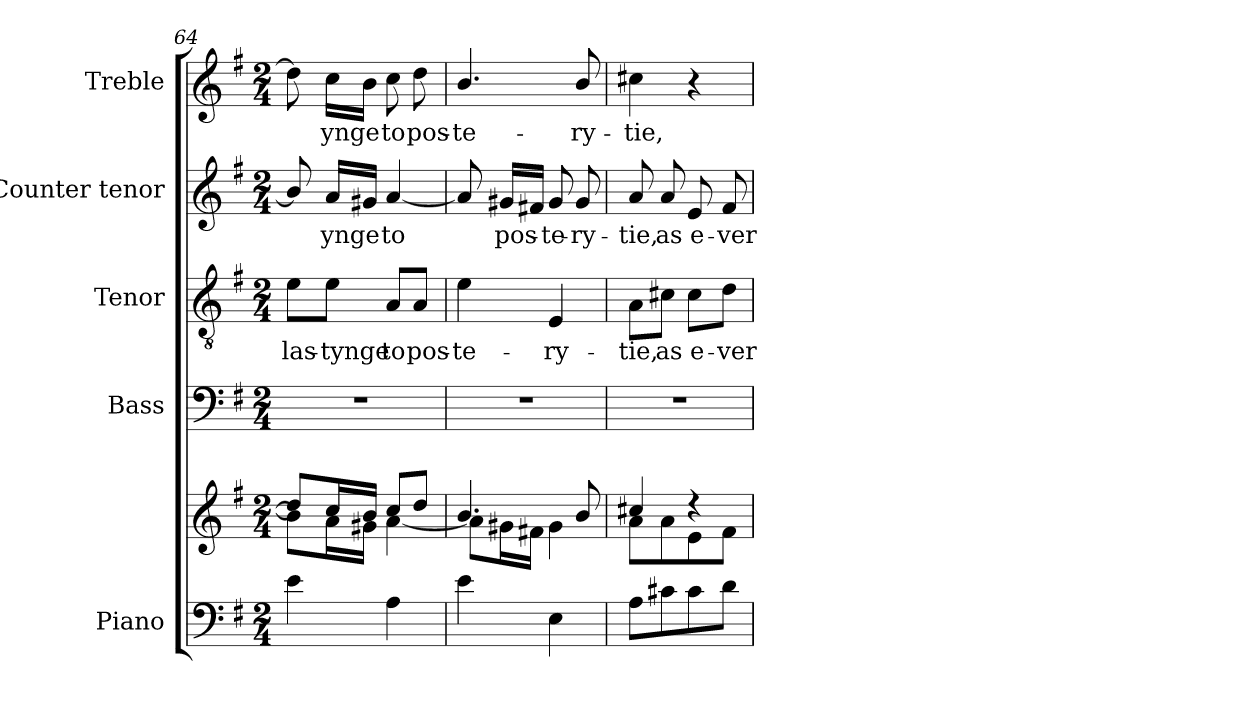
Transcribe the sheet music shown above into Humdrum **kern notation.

**kern	**kern	**kern	**kern	**text	**kern	**text	**kern	**text
*part5	*part5	*part4	*part3	*part3	*part2	*part2	*part1	*part1
*staff6	*staff5	*staff4	*staff3	*staff3	*staff2	*staff2	*staff1	*staff1
*I"Piano	*	*I"Bass	*I"Tenor	*	*I"Counter tenor	*	*I"Treble	*
*I'Pno.	*	*I'B.	*I'T.	*	*	*	*	*
*clefF4	*clefG2	*clefF4	*clefGv2	*	*clefG2	*	*clefG2	*
*	*	*	*ITrd7c12	*	*	*	*	*
*k[f#]	*k[f#]	*k[f#]	*k[f#]	*	*k[f#]	*	*k[f#]	*
*G:	*G:	*G:	*G:	*	*G:	*	*G:	*
*M2/4	*M2/4	*M2/4	*M2/4	*	*M2/4	*	*M2/4	*
=64	=64	=64	=64	=64	=64	=64	=64	=64
*	*^	*	*	*	*	*	*	*
!	!	!	!LO:N:vis=1	!	!	!	!	!	!
!	!	!	!	!	!LO:LY:b:color=#000000	!	!	!	!
4ei\	8ddi/L]	8bi\L]	2r	8Ei\L	-las-	8bi/]	.	8ddi\]	.
!	!	!	!	!	!LO:LY:b:color=#000000	!	!	!	!
!	!	!	!	!	!	!	!LO:LY:b:color=#000000	!	!
!	!	!	!	!	!	!	!	!	!LO:LY:b:color=#000000
.	16cci/L	16ai\L	.	8Ei\J	-tynge	16ai/LL	-ynge	16cci\LL	-ynge
.	16bi/JJ	16g#Xi\JJ	.	.	.	16g#Xi/JJ	.	16bi\JJ	.
!	!	!	!	!	!LO:LY:b:color=#000000	!	!	!	!
!	!	!	!	!	!	!	!LO:LY:b:color=#000000	!	!
!	!	!	!	!	!	!	!	!	!LO:LY:b:color=#000000
4Ai\	8cci/L	[4ai\	.	8AAi/L	to	[4ai/	to	8cci\	to
!	!	!	!	!	!LO:LY:b:color=#000000	!	!	!	!
!	!	!	!	!	!	!	!	!	!LO:LY:b:color=#000000
.	8ddi/J	.	.	8AAi/J	pos-	.	.	8ddi\	pos-
=65	=65	=65	=65	=65	=65	=65	=65	=65	=65
!	!	!	!LO:N:vis=1	!	!	!	!	!	!
!	!	!	!	!	!LO:LY:b:color=#000000	!	!	!	!
!	!	!	!	!	!	!	!	!	!LO:LY:b:color=#000000
4ei\	4.bi/	8ai\L]	2r	4Ei\	-te-	8ai/]	.	4.bi/	-te-
!	!	!	!	!	!	!	!LO:LY:b:color=#000000	!	!
.	.	16g#Xi\L	.	.	.	16g#Xi/LL	pos-	.	.
.	.	16f#Xi\JJ	.	.	.	16f#Xi/JJ	.	.	.
!	!	!	!	!	!LO:LY:b:color=#000000	!	!	!	!
!	!	!	!	!	!	!	!LO:LY:b:color=#000000	!	!
4Ei\	.	4g#i\	.	4EEi/	-ry-	8g#i/	-te-	.	.
!	!	!	!	!	!	!	!LO:LY:b:color=#000000	!	!
!	!	!	!	!	!	!	!	!	!LO:LY:b:color=#000000
.	8bi/	.	.	.	.	8g#i/	-ry-	8bi/	-ry-
=66	=66	=66	=66	=66	=66	=66	=66	=66	=66
!	!	!	!LO:N:vis=1	!	!	!	!	!	!
!	!	!	!	!	!LO:LY:b:color=#000000	!	!	!	!
!	!	!	!	!	!	!	!LO:LY:b:color=#000000	!	!
!	!	!	!	!	!	!	!	!	!LO:LY:b:color=#000000
8Ai\L	4cc#Xi/	8ai\L	2r	8AAi\L	-tie,	8ai/	-tie,	4cc#Xi\	-tie,
!	!	!	!	!	!LO:LY:b:color=#000000	!	!	!	!
!	!	!	!	!	!	!	!LO:LY:b:color=#000000	!	!
8c#Xi\	.	8ai\	.	8C#Xi\J	as	8ai/	as	.	.
!	!	!	!	!	!LO:LY:b:color=#000000	!	!	!	!
!	!	!	!	!	!	!	!LO:LY:b:color=#000000	!	!
8c#i\	4r	8ei\	.	8C#i\L	e-	8ei/	e-	4r	.
!	!	!	!	!	!LO:LY:b:color=#000000	!	!	!	!
!	!	!	!	!	!	!	!LO:LY:b:color=#000000	!	!
8di\J	.	8f#i\J	.	8Di\J	-ver-	8f#i/	-ver-	.	.
*	*v	*v	*	*	*	*	*	*	*
=	=	=	=	=	=	=	=	=
*-	*-	*-	*-	*-	*-	*-	*-	*-
